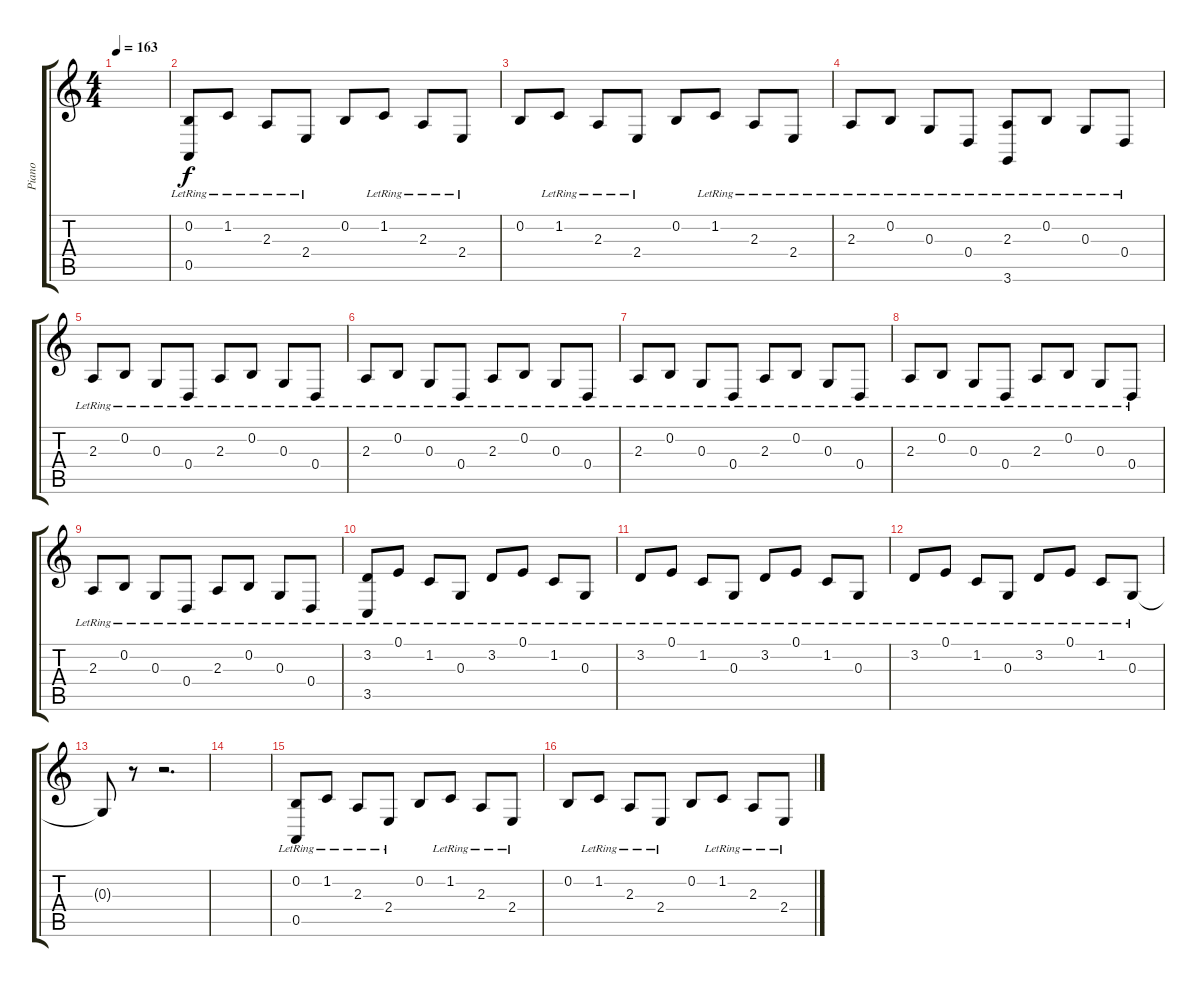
\track ("Piano" "Piano") {instrument acousticgrandpiano}
\staff {score tabs}
\tuning (E4 B3 G3 D3 A2 E2) {hide}
\ts (4 4)
\tempo 163
\clef g2
\ks c
|
(0.2 0.5{lr}).8 1.2{lr}.8 2.3{lr}.8 2.4{lr}.8 0.2.8 1.2{lr}.8 2.3{lr}.8 2.4{lr}.8 |
0.2.8 1.2{lr}.8 2.3{lr}.8 2.4{lr}.8 0.2.8 1.2{lr}.8 2.3{lr}.8 2.4{lr}.8 |
2.3{lr}.8 0.2{lr}.8 0.3{lr}.8 0.4{lr}.8 (2.3{lr} 3.6{lr}).8 0.2{lr}.8 0.3{lr}.8 0.4{lr}.8 |
2.3{lr}.8 0.2{lr}.8 0.3{lr}.8 0.4{lr}.8 2.3{lr}.8 0.2{lr}.8 0.3{lr}.8 0.4{lr}.8 |
2.3{lr}.8 0.2{lr}.8 0.3{lr}.8 0.4{lr}.8 2.3{lr}.8 0.2{lr}.8 0.3{lr}.8 0.4{lr}.8 |
2.3{lr}.8 0.2{lr}.8 0.3{lr}.8 0.4{lr}.8 2.3{lr}.8 0.2{lr}.8 0.3{lr}.8 0.4{lr}.8 |
2.3{lr}.8 0.2{lr}.8 0.3{lr}.8 0.4{lr}.8 2.3{lr}.8 0.2{lr}.8 0.3{lr}.8 0.4{lr}.8 |
2.3{lr}.8 0.2{lr}.8 0.3{lr}.8 0.4{lr}.8 2.3{lr}.8 0.2{lr}.8 0.3{lr}.8 0.4{lr}.8 |
(3.2{lr} 3.5{lr}).8 0.1{lr}.8 1.2{lr}.8 0.3{lr}.8 3.2{lr}.8 0.1{lr}.8 1.2{lr}.8 0.3{lr}.8 |
3.2{lr}.8 0.1{lr}.8 1.2{lr}.8 0.3{lr}.8 3.2{lr}.8 0.1{lr}.8 1.2{lr}.8 0.3{lr}.8 |
3.2{lr}.8 0.1{lr}.8 1.2{lr}.8 0.3{lr}.8 3.2{lr}.8 0.1{lr}.8 1.2{lr}.8 0.3{lr}.8 |
0.3{t}.8 r.8 r.2{d} |
|
(0.2 0.5{lr}).8 1.2{lr}.8 2.3{lr}.8 2.4{lr}.8 0.2.8 1.2{lr}.8 2.3{lr}.8 2.4{lr}.8 |
0.2.8 1.2{lr}.8 2.3{lr}.8 2.4{lr}.8 0.2.8 1.2{lr}.8 2.3{lr}.8 2.4{lr}.8
